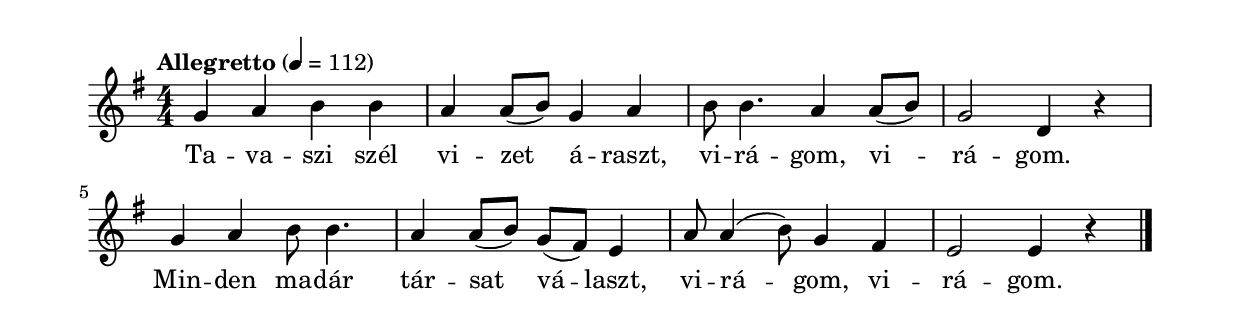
\paper {
  indent = 0\mm
  line-width = 180\mm
  oddHeaderMarkup = ""
  evenHeaderMarkup = ""
  oddFooterMarkup = ""
  evenFooterMarkup = ""
}

\score{
\relative c'' {
\numericTimeSignature
\time 4/4
\key g \major
\tempo "Allegretto" 4 = 112
g4 a b b | a a8 (b) g4 a  | b8 b4. a4 a8 (b) | g2 d4 r \break g a b8 b4. | a4 a8 (b) g (fis) e4 | a8 a4 (b8) g4 fis | e2 e4 r4 \bar "|."
} 
\addlyrics {
  Ta -- va -- szi szél vi -- zet á -- raszt, vi -- rá -- gom, vi -- rá -- gom.
  Min -- den ma -- dár tár -- sat vá -- laszt, vi -- rá -- gom, vi -- rá -- gom.
  } 

\midi { }
\layout { }
}

\version "2.17.4"